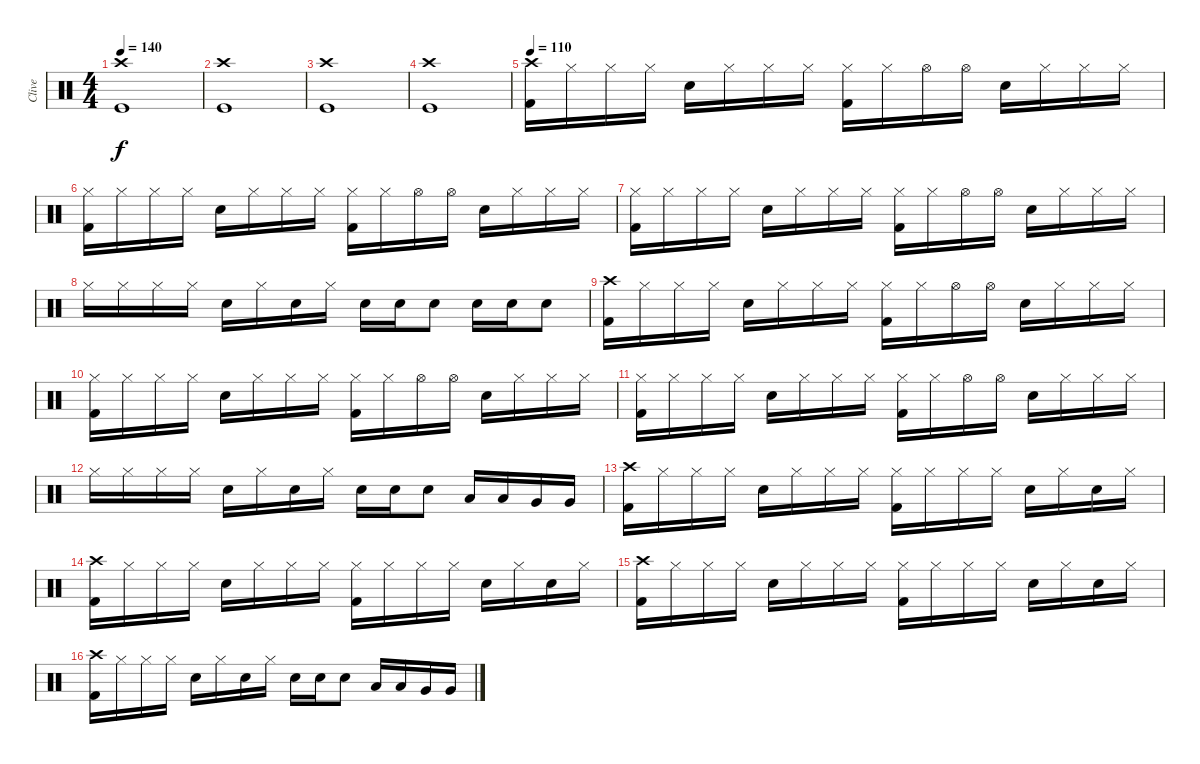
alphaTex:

\track ("Clive" "Clive") {instrument percussion}
\staff {score}
\articulation defaults
\ts (4 4)
\tempo 140
\clef neutral
\ks c
("Crash high (hit)" "Kick (hit)").1{dy f} |
("Crash high (hit)" "Kick (hit)").1 |
("Crash high (hit)" "Kick (hit)").1 |
("Crash high (hit)" "Kick (hit)").1 |
\tempo 100
\tempo 110
("Kick (hit) 2" "Crash high (hit)").16 "Hi-Hat (closed)".16 "Hi-Hat (closed)".16 "Hi-Hat (closed)".16 "Snare (hit) 2".16 "Hi-Hat (closed)".16 "Hi-Hat (closed)".16 "Hi-Hat (closed)".16 ("Kick (hit) 2" "Hi-Hat (closed)").16 "Hi-Hat (closed)".16 "Hi-Hat (open)".16 "Hi-Hat (open)".16 "Snare (hit) 2".16 "Hi-Hat (closed)".16 "Hi-Hat (closed)".16 "Hi-Hat (closed)".16 |
("Kick (hit) 2" "Hi-Hat (closed)").16 "Hi-Hat (closed)".16 "Hi-Hat (closed)".16 "Hi-Hat (closed)".16 "Snare (hit) 2".16 "Hi-Hat (closed)".16 "Hi-Hat (closed)".16 "Hi-Hat (closed)".16 ("Kick (hit) 2" "Hi-Hat (closed)").16 "Hi-Hat (closed)".16 "Hi-Hat (open)".16 "Hi-Hat (open)".16 "Snare (hit) 2".16 "Hi-Hat (closed)".16 "Hi-Hat (closed)".16 "Hi-Hat (closed)".16 |
("Kick (hit) 2" "Hi-Hat (closed)").16 "Hi-Hat (closed)".16 "Hi-Hat (closed)".16 "Hi-Hat (closed)".16 "Snare (hit) 2".16 "Hi-Hat (closed)".16 "Hi-Hat (closed)".16 "Hi-Hat (closed)".16 ("Kick (hit) 2" "Hi-Hat (closed)").16 "Hi-Hat (closed)".16 "Hi-Hat (open)".16 "Hi-Hat (open)".16 "Snare (hit) 2".16 "Hi-Hat (closed)".16 "Hi-Hat (closed)".16 "Hi-Hat (closed)".16 |
"Hi-Hat (closed)".16 "Hi-Hat (closed)".16 "Hi-Hat (closed)".16 "Hi-Hat (closed)".16 "Snare (hit) 2".16 "Hi-Hat (closed)".16 "Snare (hit) 2".16 "Hi-Hat (closed)".16 "Snare (hit) 2".16 "Snare (hit) 2".16 "Snare (hit) 2".8 "Snare (hit) 2".16 "Snare (hit) 2".16 "Snare (hit) 2".8 |
("Kick (hit) 2" "Crash high (hit)").16 "Hi-Hat (closed)".16 "Hi-Hat (closed)".16 "Hi-Hat (closed)".16 "Snare (hit) 2".16 "Hi-Hat (closed)".16 "Hi-Hat (closed)".16 "Hi-Hat (closed)".16 ("Kick (hit) 2" "Hi-Hat (closed)").16 "Hi-Hat (closed)".16 "Hi-Hat (open)".16 "Hi-Hat (open)".16 "Snare (hit) 2".16 "Hi-Hat (closed)".16 "Hi-Hat (closed)".16 "Hi-Hat (closed)".16 |
("Kick (hit) 2" "Hi-Hat (closed)").16 "Hi-Hat (closed)".16 "Hi-Hat (closed)".16 "Hi-Hat (closed)".16 "Snare (hit) 2".16 "Hi-Hat (closed)".16 "Hi-Hat (closed)".16 "Hi-Hat (closed)".16 ("Kick (hit) 2" "Hi-Hat (closed)").16 "Hi-Hat (closed)".16 "Hi-Hat (open)".16 "Hi-Hat (open)".16 "Snare (hit) 2".16 "Hi-Hat (closed)".16 "Hi-Hat (closed)".16 "Hi-Hat (closed)".16 |
("Kick (hit) 2" "Hi-Hat (closed)").16 "Hi-Hat (closed)".16 "Hi-Hat (closed)".16 "Hi-Hat (closed)".16 "Snare (hit) 2".16 "Hi-Hat (closed)".16 "Hi-Hat (closed)".16 "Hi-Hat (closed)".16 ("Kick (hit) 2" "Hi-Hat (closed)").16 "Hi-Hat (closed)".16 "Hi-Hat (open)".16 "Hi-Hat (open)".16 "Snare (hit) 2".16 "Hi-Hat (closed)".16 "Hi-Hat (closed)".16 "Hi-Hat (closed)".16 |
"Hi-Hat (closed)".16 "Hi-Hat (closed)".16 "Hi-Hat (closed)".16 "Hi-Hat (closed)".16 "Snare (hit) 2".16 "Hi-Hat (closed)".16 "Snare (hit) 2".16 "Hi-Hat (closed)".16 "Snare (hit) 2".16 "Snare (hit) 2".16 "Snare (hit) 2".8 "Low Tom (hit)".16 "Low Tom (hit)".16 "Very Low Tom (hit)".16 "Very Low Tom (hit)".16 |
("Kick (hit) 2" "Crash high (hit)").16 "Hi-Hat (closed)".16 "Hi-Hat (closed)".16 "Hi-Hat (closed)".16 "Snare (hit) 2".16 "Hi-Hat (closed)".16 "Hi-Hat (closed)".16 "Hi-Hat (closed)".16 ("Kick (hit) 2" "Hi-Hat (closed)").16 "Hi-Hat (closed)".16 "Hi-Hat (closed)".16 "Hi-Hat (closed)".16 "Snare (hit) 2".16 "Hi-Hat (closed)".16 "Snare (hit) 2".16 "Hi-Hat (closed)".16 |
("Kick (hit) 2" "Crash high (hit)").16 "Hi-Hat (closed)".16 "Hi-Hat (closed)".16 "Hi-Hat (closed)".16 "Snare (hit) 2".16 "Hi-Hat (closed)".16 "Hi-Hat (closed)".16 "Hi-Hat (closed)".16 ("Kick (hit) 2" "Hi-Hat (closed)").16 "Hi-Hat (closed)".16 "Hi-Hat (closed)".16 "Hi-Hat (closed)".16 "Snare (hit) 2".16 "Hi-Hat (closed)".16 "Snare (hit) 2".16 "Hi-Hat (closed)".16 |
("Kick (hit) 2" "Crash high (hit)").16 "Hi-Hat (closed)".16 "Hi-Hat (closed)".16 "Hi-Hat (closed)".16 "Snare (hit) 2".16 "Hi-Hat (closed)".16 "Hi-Hat (closed)".16 "Hi-Hat (closed)".16 ("Kick (hit) 2" "Hi-Hat (closed)").16 "Hi-Hat (closed)".16 "Hi-Hat (closed)".16 "Hi-Hat (closed)".16 "Snare (hit) 2".16 "Hi-Hat (closed)".16 "Snare (hit) 2".16 "Hi-Hat (closed)".16 |
("Kick (hit) 2" "Crash high (hit)").16 "Hi-Hat (closed)".16 "Hi-Hat (closed)".16 "Hi-Hat (closed)".16 "Snare (hit) 2".16 "Hi-Hat (closed)".16 "Snare (hit) 2".16 "Hi-Hat (closed)".16 "Snare (hit) 2".16 "Snare (hit) 2".16 "Snare (hit) 2".8 "Low Tom (hit)".16 "Low Tom (hit)".16 "Very Low Tom (hit)".16 "Very Low Tom (hit)".16
